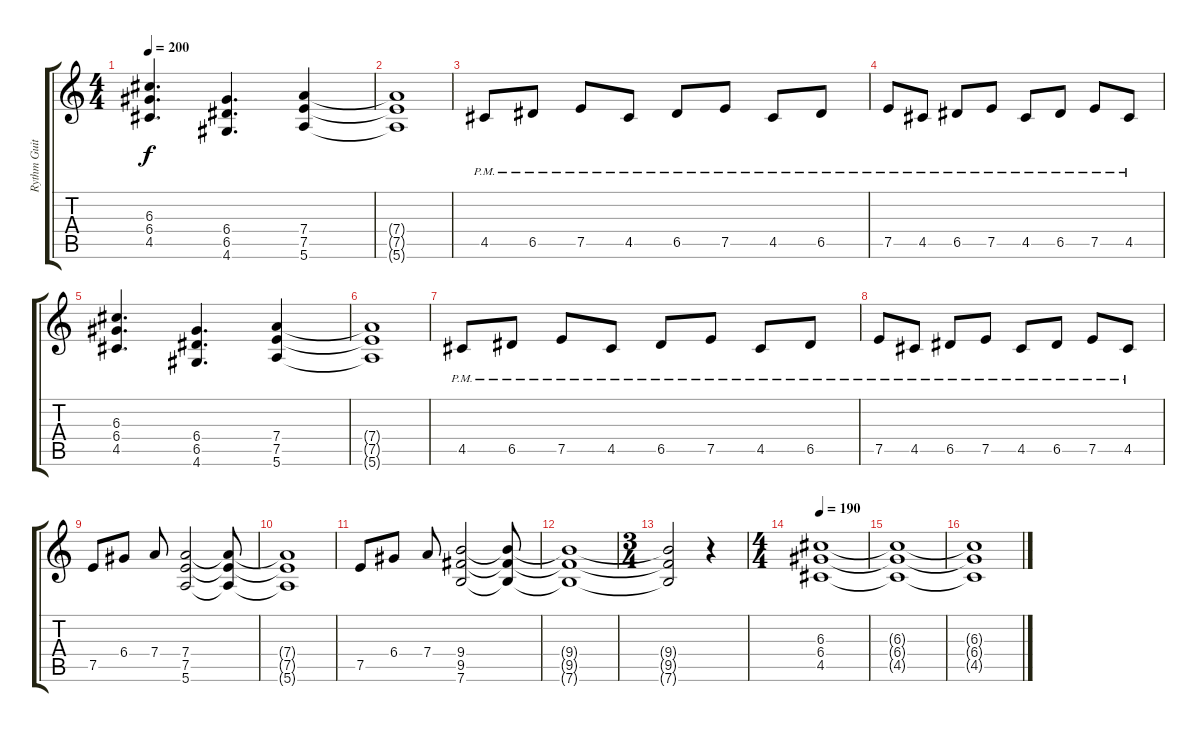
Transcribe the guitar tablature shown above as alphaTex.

\track ("Rythm Guitar 2" "Rythm Guit") {instrument distortionguitar}
\staff {score tabs}
\tuning (E4 B3 G3 D3 A2 E2) {hide}
\ts (4 4)
\tempo 200
\clef g2
\ks c
(6.3 6.4 4.5).4{d dy f} (6.4 6.5 4.6).4{d} (7.4 7.5 5.6).4 |
(7.4{t} 7.5{t} 5.6{t}).1 |
4.5{pm}.8 6.5{pm}.8 7.5{pm}.8 4.5{pm}.8 6.5{pm}.8 7.5{pm}.8 4.5{pm}.8 6.5{pm}.8 |
7.5{pm}.8 4.5{pm}.8 6.5{pm}.8 7.5{pm}.8 4.5{pm}.8 6.5{pm}.8 7.5{pm}.8 4.5{pm}.8 |
(6.3 6.4 4.5).4{d} (6.4 6.5 4.6).4{d} (7.4 7.5 5.6).4 |
(7.4{t} 7.5{t} 5.6{t}).1 |
4.5{pm}.8 6.5{pm}.8 7.5{pm}.8 4.5{pm}.8 6.5{pm}.8 7.5{pm}.8 4.5{pm}.8 6.5{pm}.8 |
7.5{pm}.8 4.5{pm}.8 6.5{pm}.8 7.5{pm}.8 4.5{pm}.8 6.5{pm}.8 7.5{pm}.8 4.5{pm}.8 |
7.5.8 6.4.8 7.4.8 (7.4 7.5 5.6).2 (7.4{t} 7.5{t} 5.6{t}).8 |
(7.4{t} 7.5{t} 5.6{t}).1 |
7.5.8 6.4.8 7.4.8 (9.4 9.5 7.6).2 (9.4{t} 9.5{t} 7.6{t}).8 |
(9.4{t} 9.5{t} 7.6{t}).1 |
\ts (3 4)
(9.4{t} 9.5{t} 7.6{t}).2 r.4 |
\ts (4 4)
\tempo 190
(6.3 6.4 4.5).1 |
(6.3{t} 6.4{t} 4.5{t}).1{volume 5} |
(6.3{t} 6.4{t} 4.5{t}).1
